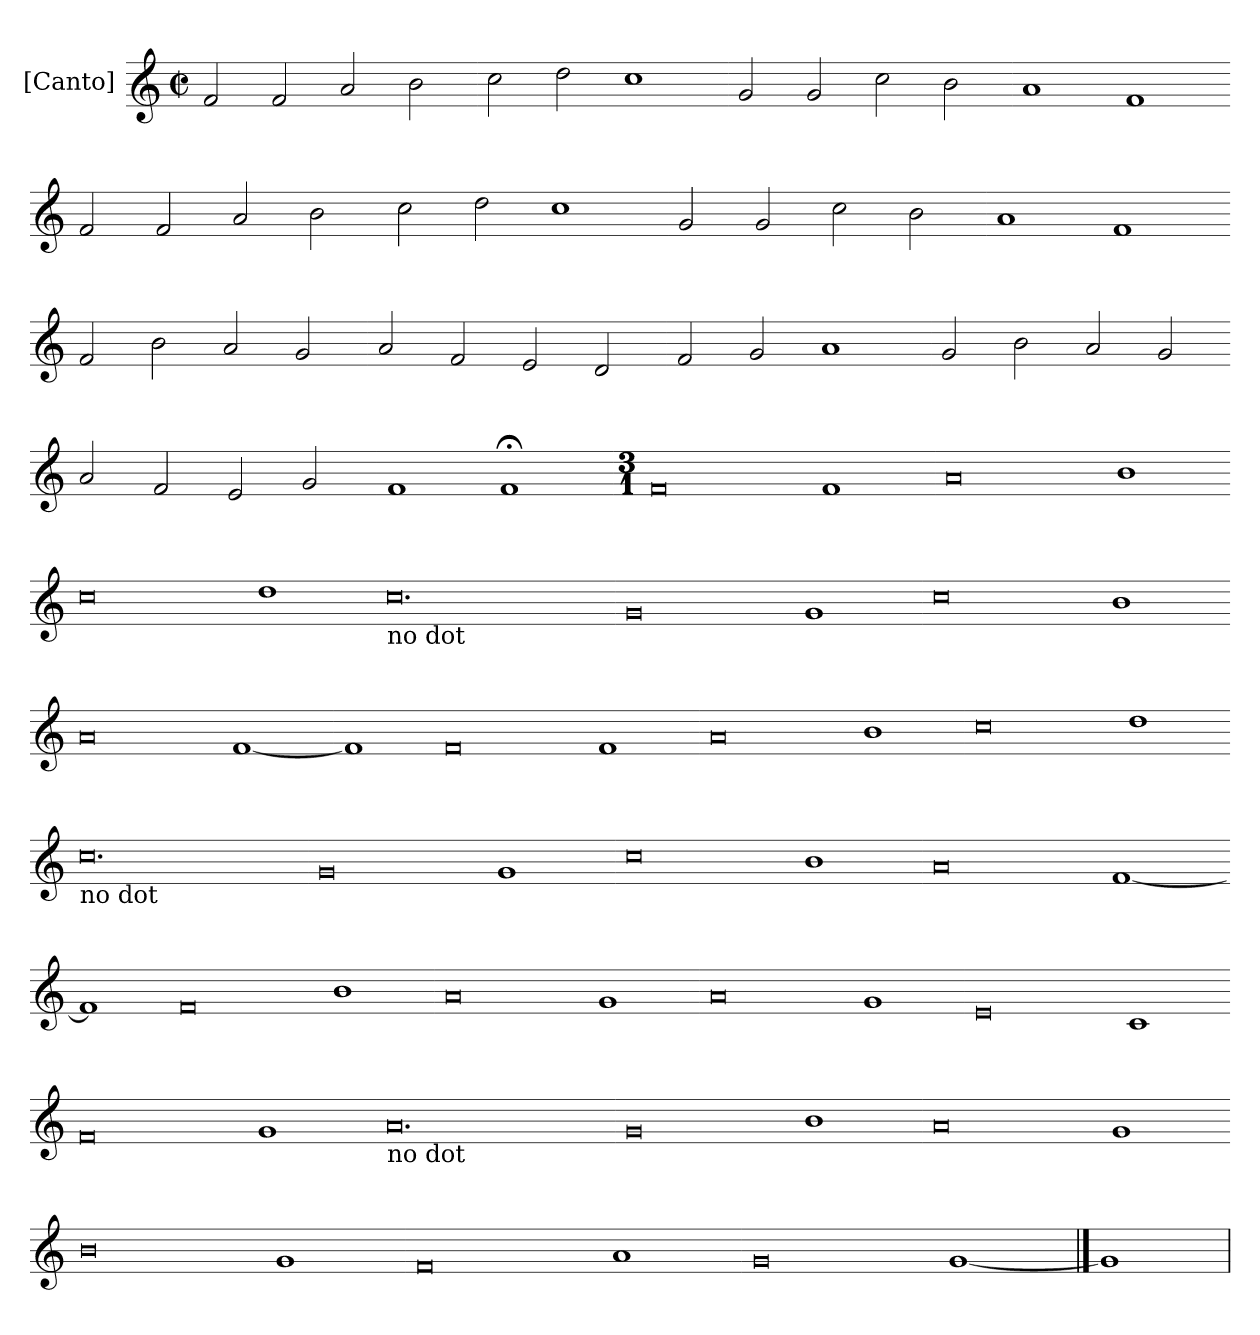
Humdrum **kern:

**kern
*part1
*staff1
*I"[Canto]
*clefG2
*M2/1
*met(c|)
=1
2f
2f
2a
2b
=-
2cc
2dd
1cc
=-
2g
2g
2cc
2b
=-
1a
1f
=-
2f
2f
2a
2b
=-
2cc
2dd
1cc
=-
2g
2g
2cc
2b
=-
1a
1f
=-
2f
2b
2a
2g
=-
2a
2f
2e
2d
=-
2f
2g
1a
=-
2g
2b
2a
2g
=-
2a
2f
2e
2g
=-
1f
1f;<
=-
*M3/1
0f
1f
=-
0a
1b
=-
0cc
1dd
=-
!LO:TX:b:t=no dot
0.cc
=-
0g
1g
=-
0cc
1b
=-
0a
[1f
=-
1f]
0f
1f
=-
0a
1b
=-
0cc
1dd
=-
!LO:TX:b:t=no dot
0.cc
=-
0g
1g
=-
0cc
1b
=-
0a
[1f
=-
1f]
0f
1b
=-
0a
1g
=-
0a
1g
=-
0e
1c
=-
0f
1g
=-
!LO:TX:b:t=no dot
0.a
=-
0g
1b
=-
0a
1g
=-
0b
1g
=-
0f
1a
=-
0g
[1g
==1
1g]
=
*-
